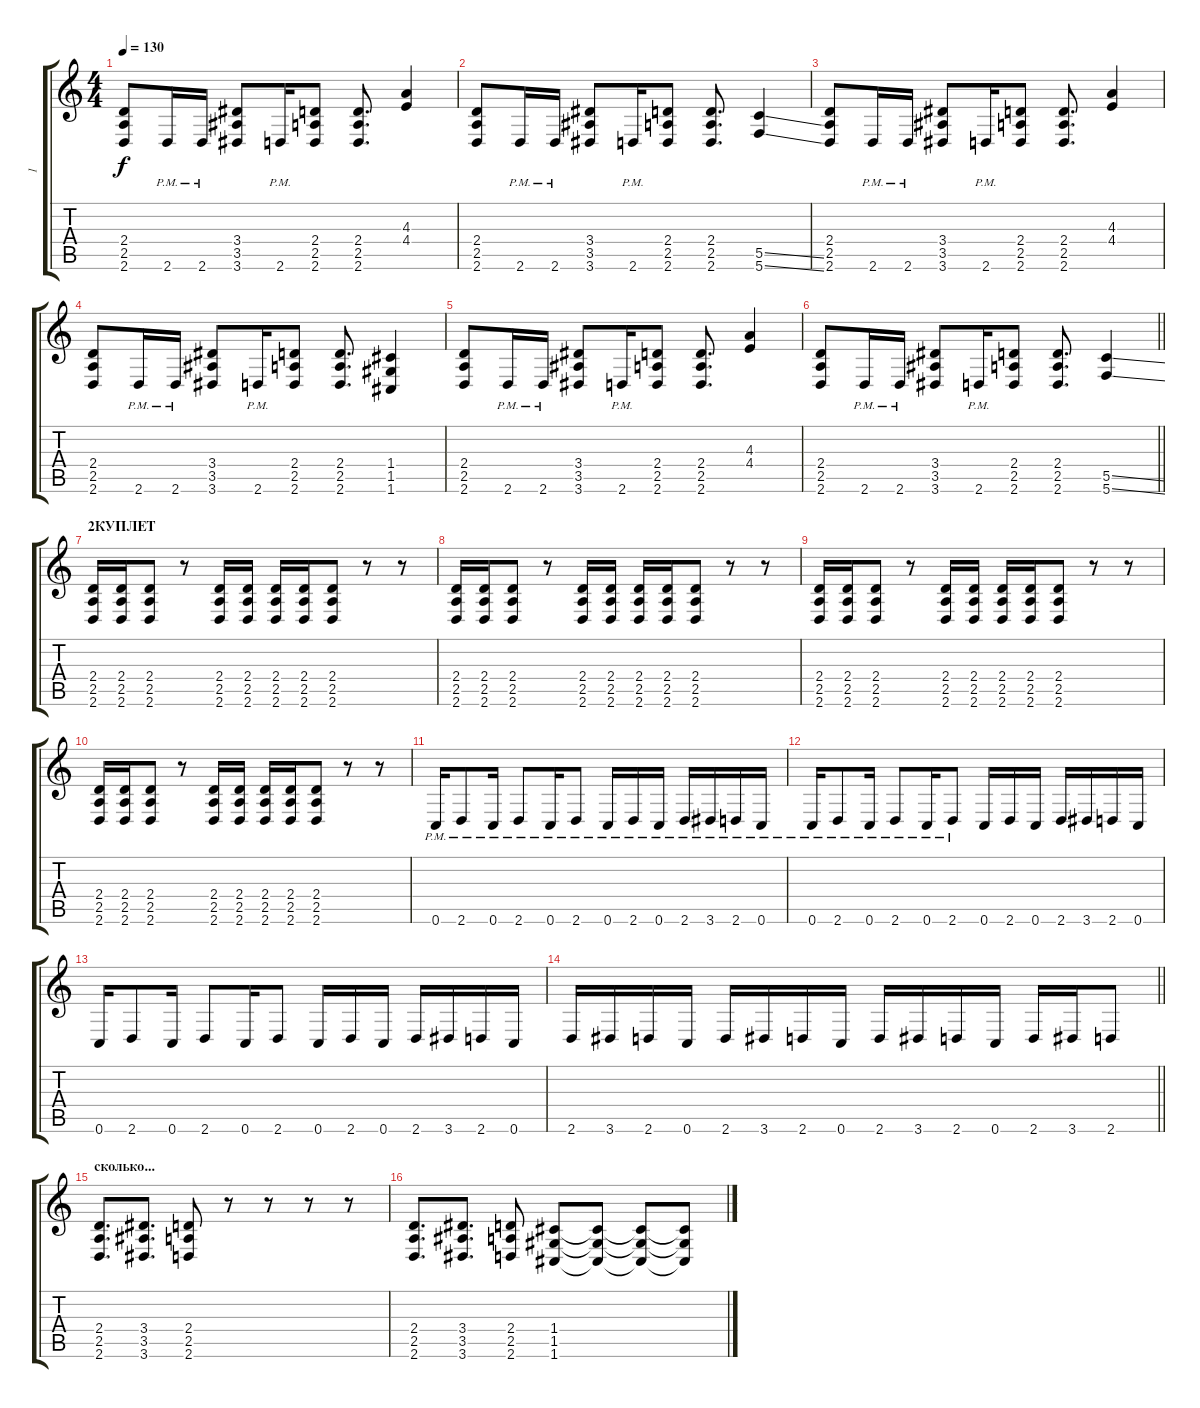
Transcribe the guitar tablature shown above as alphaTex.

\track ("1" "1") {instrument distortionguitar}
\staff {score tabs}
\tuning (D4 A3 F3 C3 G2 C2) {hide}
\ts (4 4)
\tempo 130
\clef g2
\ks c
(2.4 2.5 2.6).8{dy f} 2.6{pm}.16 2.6{pm}.16 (3.4 3.5 3.6).8 2.6{pm}.16 (2.4 2.5 2.6).8 (2.4 2.5 2.6).8{d} (4.3 4.4).4 |
(2.4 2.5 2.6).8 2.6{pm}.16 2.6{pm}.16 (3.4 3.5 3.6).8 2.6{pm}.16 (2.4 2.5 2.6).8 (2.4 2.5 2.6).8{d} (5.5{ss} 5.6{ss}).4 |
(2.4 2.5 2.6).8 2.6{pm}.16 2.6{pm}.16 (3.4 3.5 3.6).8 2.6{pm}.16 (2.4 2.5 2.6).8 (2.4 2.5 2.6).8{d} (4.3 4.4).4 |
(2.4 2.5 2.6).8 2.6{pm}.16 2.6{pm}.16 (3.4 3.5 3.6).8 2.6{pm}.16 (2.4 2.5 2.6).8 (2.4 2.5 2.6).8{d} (1.4 1.5 1.6).4 |
(2.4 2.5 2.6).8 2.6{pm}.16 2.6{pm}.16 (3.4 3.5 3.6).8 2.6{pm}.16 (2.4 2.5 2.6).8 (2.4 2.5 2.6).8{d} (4.3 4.4).4 |
\barLineRight lightlight
(2.4 2.5 2.6).8 2.6{pm}.16 2.6{pm}.16 (3.4 3.5 3.6).8 2.6{pm}.16 (2.4 2.5 2.6).8 (2.4 2.5 2.6).8{d} (5.5{ss} 5.6{ss}).4 |
\section ("" "2КУПЛЕТ")
(2.4 2.5 2.6).16 (2.4 2.5 2.6).16 (2.4 2.5 2.6).8 r.8 (2.4 2.5 2.6).16 (2.4 2.5 2.6).16 (2.4 2.5 2.6).16 (2.4 2.5 2.6).16 (2.4 2.5 2.6).8 r.8 r.8 |
(2.4 2.5 2.6).16 (2.4 2.5 2.6).16 (2.4 2.5 2.6).8 r.8 (2.4 2.5 2.6).16 (2.4 2.5 2.6).16 (2.4 2.5 2.6).16 (2.4 2.5 2.6).16 (2.4 2.5 2.6).8 r.8 r.8 |
(2.4 2.5 2.6).16 (2.4 2.5 2.6).16 (2.4 2.5 2.6).8 r.8 (2.4 2.5 2.6).16 (2.4 2.5 2.6).16 (2.4 2.5 2.6).16 (2.4 2.5 2.6).16 (2.4 2.5 2.6).8 r.8 r.8 |
(2.4 2.5 2.6).16 (2.4 2.5 2.6).16 (2.4 2.5 2.6).8 r.8 (2.4 2.5 2.6).16 (2.4 2.5 2.6).16 (2.4 2.5 2.6).16 (2.4 2.5 2.6).16 (2.4 2.5 2.6).8 r.8 r.8 |
0.6{pm}.16 2.6{pm}.8 0.6{pm}.16 2.6{pm}.8 0.6{pm}.16 2.6{pm}.8 0.6{pm}.16 2.6{pm}.16 0.6{pm}.16 2.6{pm}.16 3.6{pm}.16 2.6{pm}.16 0.6{pm}.16 |
0.6{pm}.16 2.6{pm}.8 0.6{pm}.16 2.6{pm}.8 0.6{pm}.16 2.6{pm}.8 0.6.16 2.6.16 0.6.16 2.6.16 3.6.16 2.6.16 0.6.16 |
0.6.16 2.6.8 0.6.16 2.6.8 0.6.16 2.6.8 0.6.16 2.6.16 0.6.16 2.6.16 3.6.16 2.6.16 0.6.16 |
\barLineRight lightlight
2.6.16 3.6.16 2.6.16 0.6.16 2.6.16 3.6.16 2.6.16 0.6.16 2.6.16 3.6.16 2.6.16 0.6.16 2.6.16 3.6.16 2.6.8 |
\section ("" "сколько...")
(2.4 2.5 2.6).8{d} (3.4 3.5 3.6).8{d} (2.4 2.5 2.6).8 r.8 r.8 r.8 r.8 |
(2.4 2.5 2.6).8{d} (3.4 3.5 3.6).8{d} (2.4 2.5 2.6).8 (1.4 1.5 1.6).8 (1.4{t} 1.5{t} 1.6{t}).8 (1.4{t} 1.5{t} 1.6{t}).8 (1.4{t} 1.5{t} 1.6{t}).8
